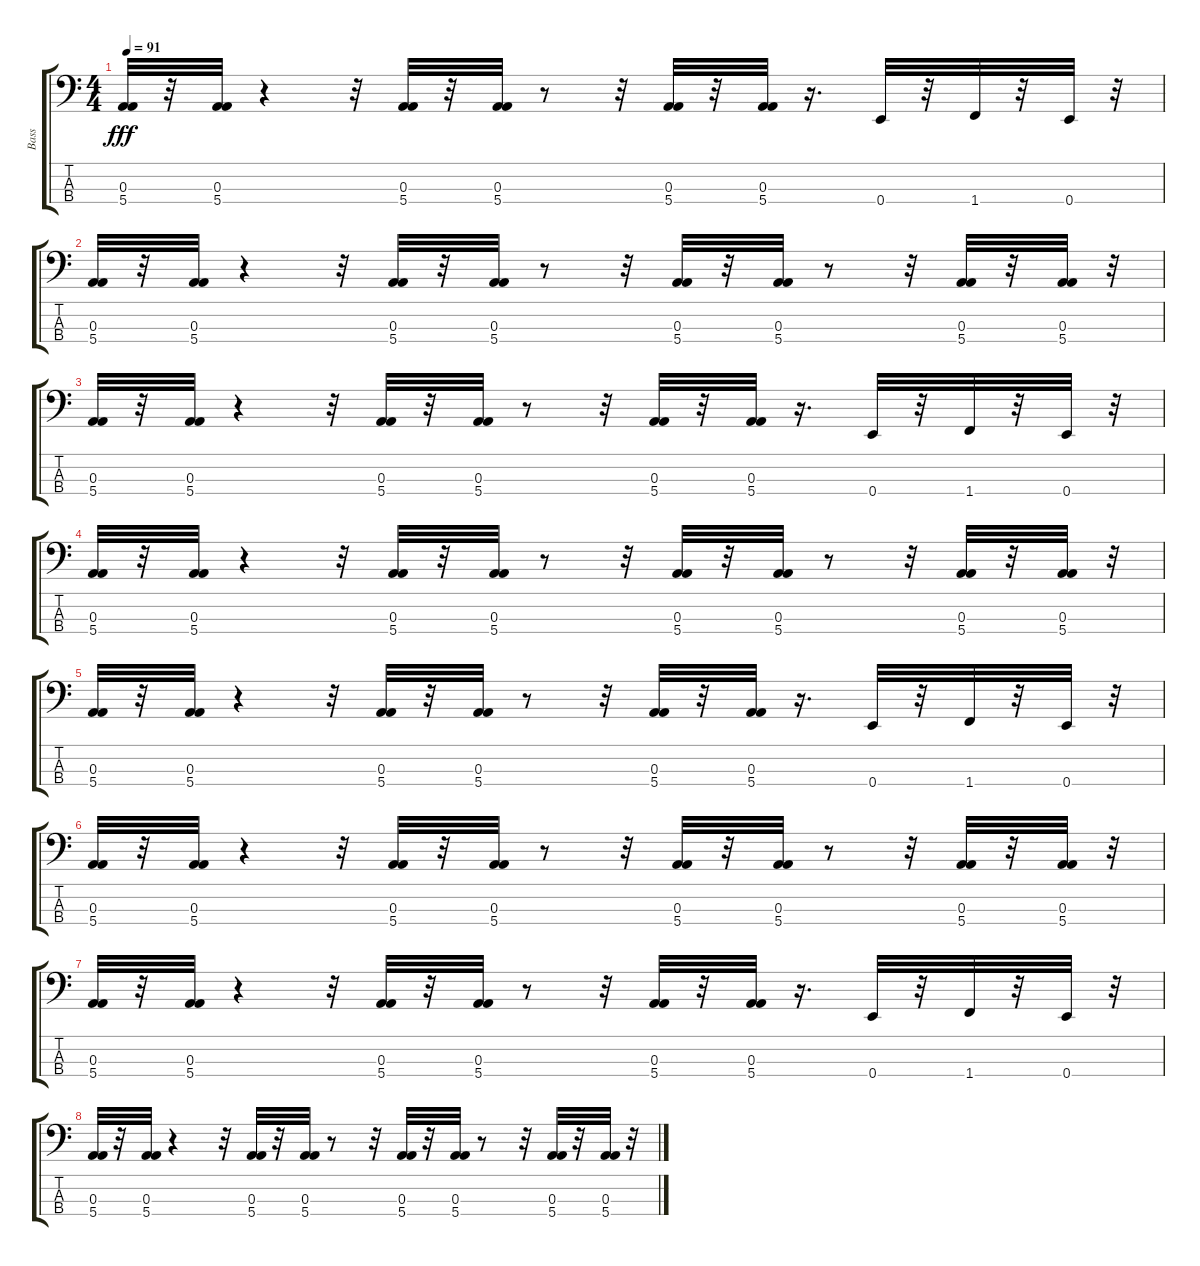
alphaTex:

\track ("Bass" "Bass") {instrument fretlessbass}
\staff {score tabs}
\tuning (G2 D2 A1 E1) {hide}
\ts (4 4)
\tempo 91
\clef f4
\ks c
(0.3 5.4).32{dy fff} r.32 (0.3 5.4).32 r.4 r.32 (0.3 5.4).32 r.32 (0.3 5.4).32 r.8 r.32 (0.3 5.4).32 r.32 (0.3 5.4).32 r.16{d} 0.4.32 r.32 1.4.32 r.32 0.4.32 r.32 |
(0.3 5.4).32 r.32 (0.3 5.4).32 r.4 r.32 (0.3 5.4).32 r.32 (0.3 5.4).32 r.8 r.32 (0.3 5.4).32 r.32 (0.3 5.4).32 r.8 r.32 (0.3 5.4).32 r.32 (0.3 5.4).32 r.32 |
(0.3 5.4).32 r.32 (0.3 5.4).32 r.4 r.32 (0.3 5.4).32 r.32 (0.3 5.4).32 r.8 r.32 (0.3 5.4).32 r.32 (0.3 5.4).32 r.16{d} 0.4.32 r.32 1.4.32 r.32 0.4.32 r.32 |
(0.3 5.4).32 r.32 (0.3 5.4).32 r.4 r.32 (0.3 5.4).32 r.32 (0.3 5.4).32 r.8 r.32 (0.3 5.4).32 r.32 (0.3 5.4).32 r.8 r.32 (0.3 5.4).32 r.32 (0.3 5.4).32 r.32 |
(0.3 5.4).32 r.32 (0.3 5.4).32 r.4 r.32 (0.3 5.4).32 r.32 (0.3 5.4).32 r.8 r.32 (0.3 5.4).32 r.32 (0.3 5.4).32 r.16{d} 0.4.32 r.32 1.4.32 r.32 0.4.32 r.32 |
(0.3 5.4).32 r.32 (0.3 5.4).32 r.4 r.32 (0.3 5.4).32 r.32 (0.3 5.4).32 r.8 r.32 (0.3 5.4).32 r.32 (0.3 5.4).32 r.8 r.32 (0.3 5.4).32 r.32 (0.3 5.4).32 r.32 |
(0.3 5.4).32 r.32 (0.3 5.4).32 r.4 r.32 (0.3 5.4).32 r.32 (0.3 5.4).32 r.8 r.32 (0.3 5.4).32 r.32 (0.3 5.4).32 r.16{d} 0.4.32 r.32 1.4.32 r.32 0.4.32 r.32 |
(0.3 5.4).32 r.32 (0.3 5.4).32 r.4 r.32 (0.3 5.4).32 r.32 (0.3 5.4).32 r.8 r.32 (0.3 5.4).32 r.32 (0.3 5.4).32 r.8 r.32 (0.3 5.4).32 r.32 (0.3 5.4).32 r.32
